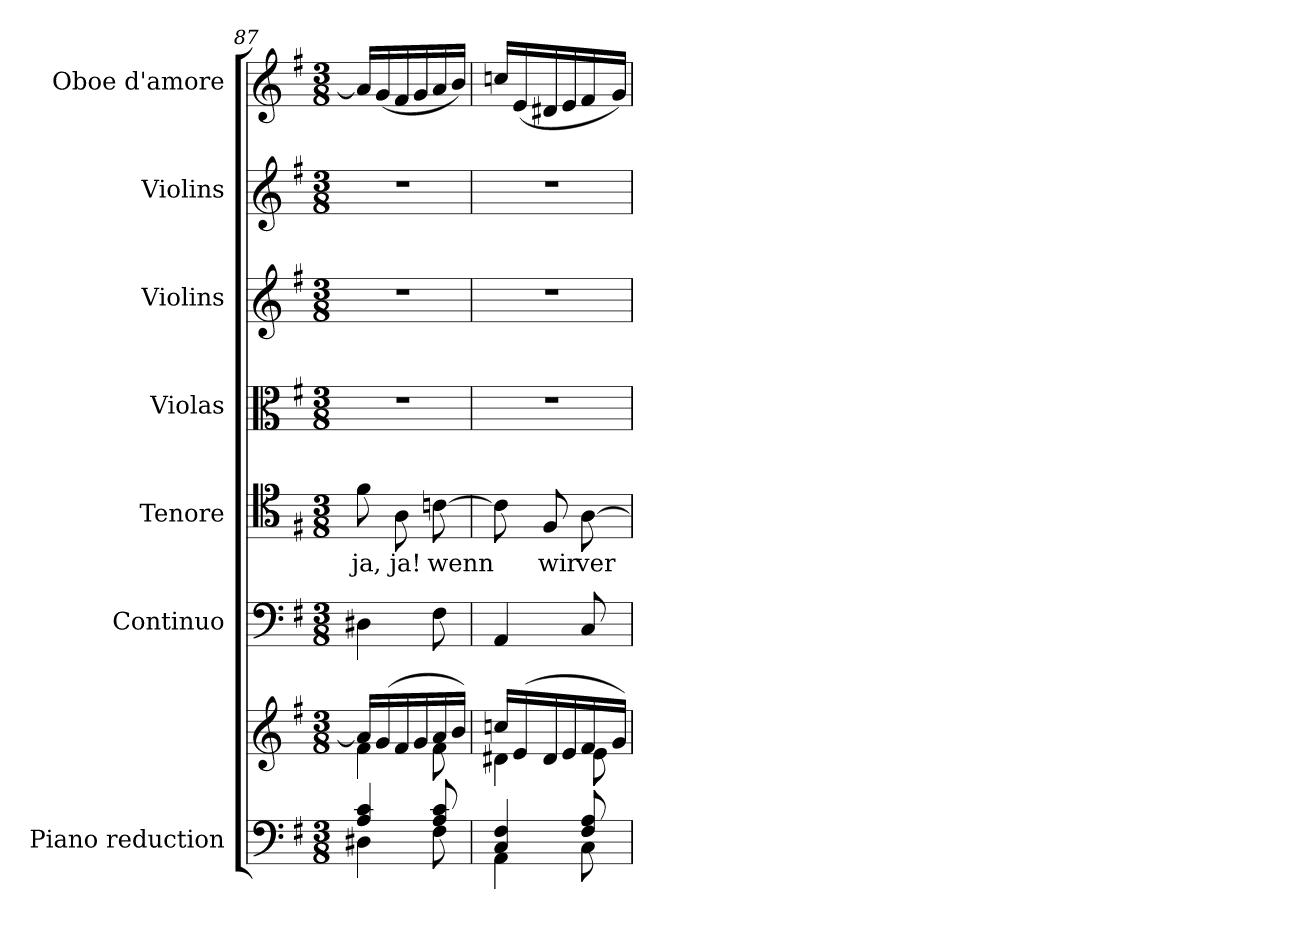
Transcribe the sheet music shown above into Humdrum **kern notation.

**kern	**kern	**kern	**kern	**text	**kern	**kern	**kern	**kern
*part7	*part7	*part6	*part5	*part5	*part4	*part3	*part2	*part1
*staff8	*staff7	*staff6	*staff5	*staff5	*staff4	*staff3	*staff2	*staff1
*I"Piano reduction	*	*I"Continuo	*I"Tenore	*	*I"Violas	*I"Violins	*I"Violins	*I"Oboe d'amore
*I'Pno	*	*	*	*	*	*	*	*I'Ob
*clefF4	*clefG2	*clefF4	*clefC4	*	*clefC3	*clefG2	*clefG2	*clefG2
*k[f#]	*k[f#]	*k[f#]	*k[f#]	*	*k[f#]	*k[f#]	*k[f#]	*k[f#]
*M3/8	*M3/8	*M3/8	*M3/8	*	*M3/8	*M3/8	*M3/8	*M3/8
=87	=87	=87	=87	=87	=87	=87	=87	=87
*^	*^	*	*	*	*	*	*	*
!	!	!	!	!	!	!LO:LY:b	!	!	!	!
4A/ 4c/	4D#X\	16a/LL]	4f#\	4D#X\	8f#\	ja,	4.r	4.r	4.r	16a/LL]
.	.	(>16g/	.	.	.	.	.	.	.	(<16g/
!	!	!	!	!	!	!LO:LY:b	!	!	!	!
.	.	16f#/	.	.	8A\	ja!	.	.	.	16f#/
.	.	16g/	.	.	.	.	.	.	.	16g/
!	!	!	!	!	!	!LO:LY:b	!	!	!	!
8A/ 8c/	8F#\	16a/	8f#\	8F#\	[8cn\	wenn	.	.	.	16a/
.	.	16b/JJ)	.	.	.	.	.	.	.	16b/JJ)
!!LO:LB:g=z
=88	=88	=88	=88	=88	=88	=88	=88	=88	=88	=88
4C/ 4F#/	4AA\	16ccn/LL	4d#X\	4AA/	8c\]	.	4.r	4.r	4.r	16ccn/LL
.	.	(>16e/	.	.	.	.	.	.	.	(<16e/
!	!	!	!	!	!	!LO:LY:b	!	!	!	!
.	.	16d#/	.	.	8F#/	wir	.	.	.	16d#X/
.	.	16e/	.	.	.	.	.	.	.	16e/
!	!	!	!	!	!	!LO:LY:b	!	!	!	!
8F#/ 8A/	8C\	16f#/	8e\	8C/	[8A\	ver-	.	.	.	16f#/
.	.	16g/JJ)	.	.	.	.	.	.	.	16g/JJ)
*v	*v	*	*	*	*	*	*	*	*	*
*	*v	*v	*	*	*	*	*	*	*
=	=	=	=	=	=	=	=	=
*-	*-	*-	*-	*-	*-	*-	*-	*-
